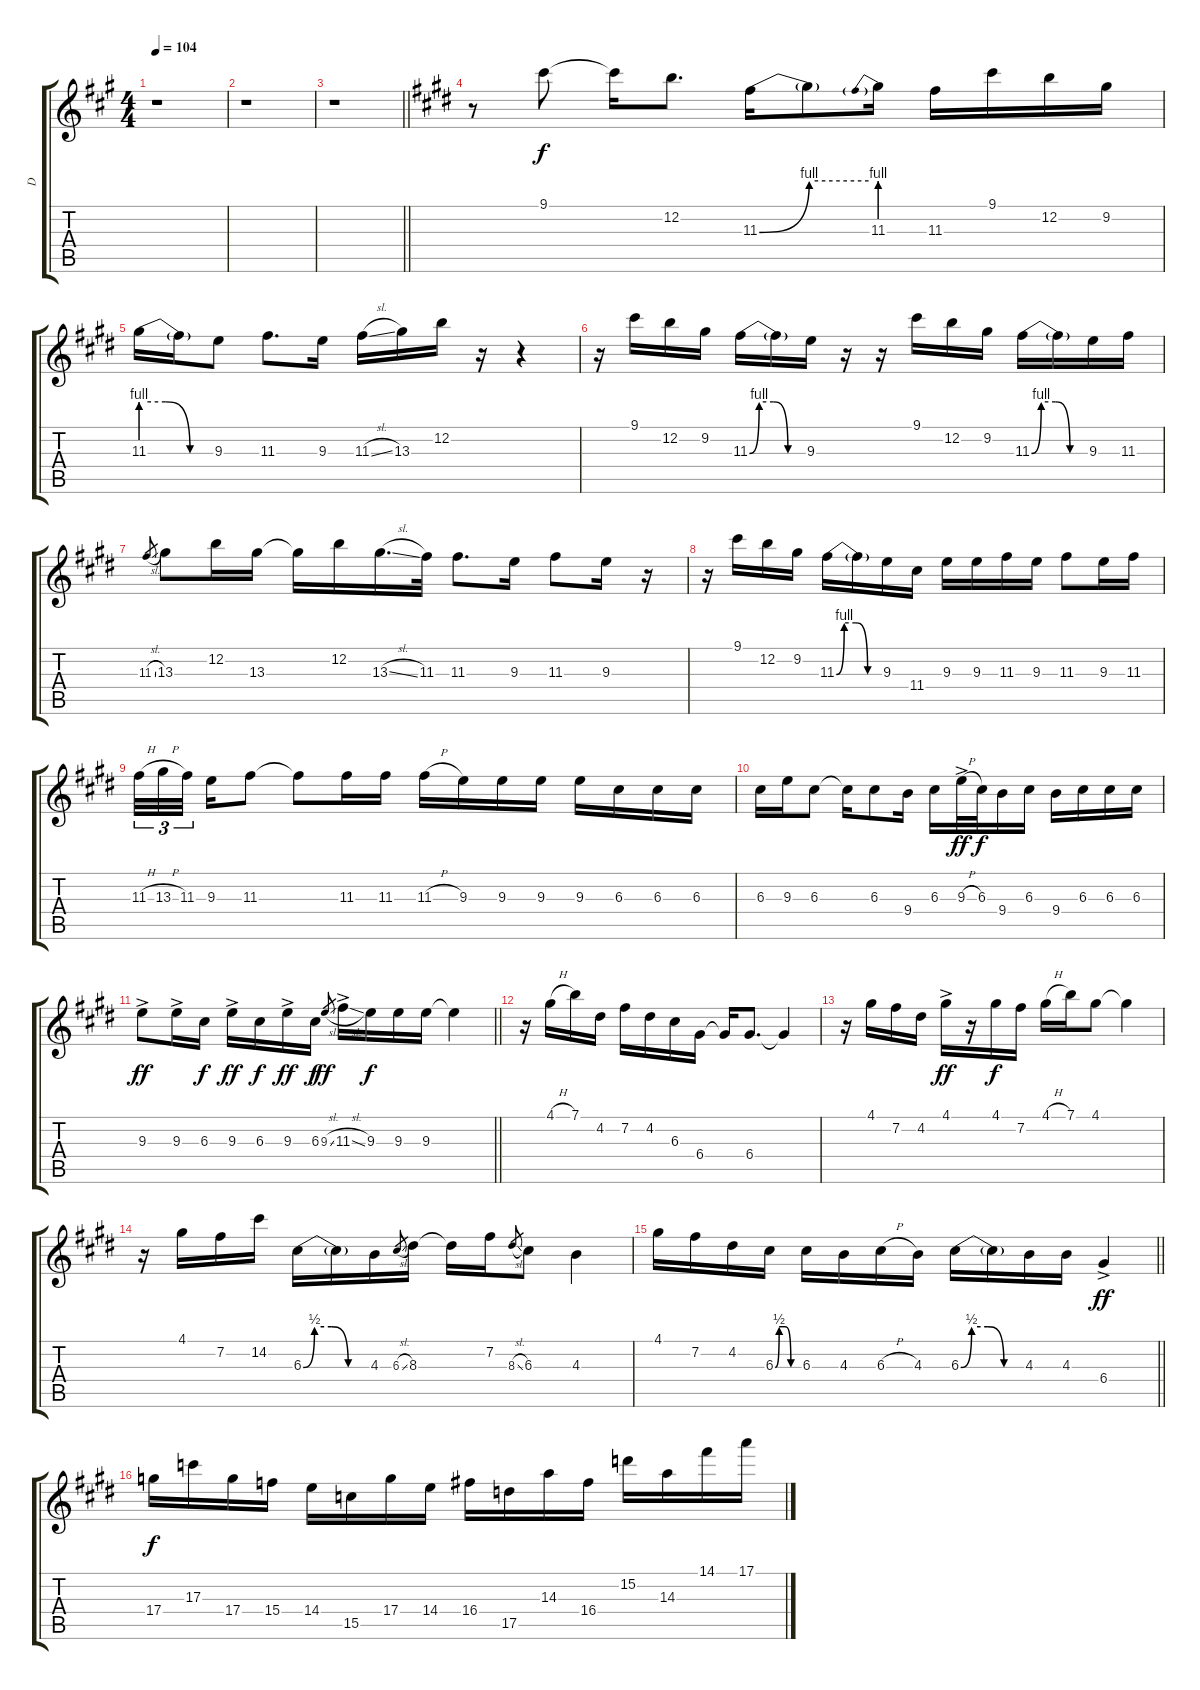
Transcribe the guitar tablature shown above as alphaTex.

\track ("D" "D") {instrument electricguitarjazz}
\staff {score tabs}
\tuning (E4 B3 G3 D3 A2 E2) {hide}
\ts (4 4)
\tempo 104
\clef g2
\ks a
r.1{dy f} |
r.1 |
\barLineRight lightlight
r.1 |
\ks e
r.8 9.1.8 9.1{t}.16 12.2.8{d} 11.3{be (bend 0 0 60 4)}.16 11.3{be (hold 0 4 60 4) t}.8 11.3{be (prebend 0 4 60 4)}.16 11.3.16 9.1.16 12.2.16 9.2.16 |
\ks c#minor
11.3{be (custom 0 4 20 4 40 0 60 0)}.16 11.3{t}.16 9.3.8 11.3.8{d} 9.3.16 11.3{sl}.16 13.3.16 12.2.16 r.16 r.4 |
\ks e
r.16 9.1.16 12.2.16 9.2.16 11.3{be (custom 0 0 10 4 25 4 40 0 60 0)}.16 11.3{t}.16 9.3.16 r.16 r.16 9.1.16 12.2.16 9.2.16 11.3{be (custom 0 0 10 4 25 4 40 0 60 0)}.16 11.3{t}.16 9.3.16 11.3.16 |
\ks c#minor
11.3{sl}.8{gr} 13.3.8 12.2.16 13.3.16 13.3{t}.16 12.2.16 13.3{sl}.16{d} 11.3.32 11.3.8{d} 9.3.16 11.3.8 9.3.16 r.16 |
\ks e
r.16 9.1.16 12.2.16 9.2.16 11.3{be (custom 0 0 10 4 25 4 40 0 60 0)}.16 11.3{t}.16 9.3.16 11.4.16 9.3.16 9.3.16 11.3.16 9.3.16 11.3.8 9.3.16 11.3.16 |
\ks c#minor
11.3{h}.32{tu (3 2)} 13.3{h}.32{tu (3 2)} 11.3.32{tu (3 2) beam splitsecondary} 9.3.16 11.3.8 11.3{t}.8 11.3.16 11.3.16 11.3{h}.16 9.3.16 9.3.16 9.3.16 9.3.16 6.3.16 6.3.16 6.3.16 |
\ks e
6.3.16 9.3.16 6.3.8 6.3{t}.16 6.3.8 9.4.16 6.3.16 9.3{h ac}.32{dy ff} 6.3.32{dy f} 9.4.16 6.3.16 9.4.16 6.3.16 6.3.16 6.3.16 |
\barLineRight lightlight
\ks c#minor
9.3{ac}.8{dy ff} 9.3{ac}.16 6.3.16{dy f} 9.3{ac}.16{dy ff} 6.3.16{dy f} 9.3{ac}.16{dy ff} 6.3.16{dy f} 9.3{sl}.8{gr dy ff} 11.3{sl ac}.16 9.3.16{dy f} 9.3.16 9.3.16 9.3{t}.4 |
\ks e
r.16 4.1{h}.16 7.1.16 4.2.16 7.2.16 4.2.16 6.3.16 6.4.16 6.4{t}.16 6.4.8{d} 6.4{t}.4 |
\ks c#minor
r.16 4.1.16 7.2.16 4.2.16 4.1{ac}.16{dy ff} r.16 4.1.16{dy f} 7.2.16 4.1{h}.16 7.1.16 4.1.8 4.1{t}.4 |
\ks e
r.16 4.1.16 7.2.16 14.2.16 6.3{be (custom 0 0 10 2 25 2 40 0 60 0)}.16 6.3{t}.16 4.3.16 6.3{sl}.8{gr} 8.3.16 8.3{t}.16 7.2.16 8.3{sl}.8{gr} 6.3.8 4.3.4 |
\barLineRight lightlight
\ks c#minor
4.1.16 7.2.16 4.2.16 6.3{be (custom 0 0 10 2 25 2 40 0 60 0)}.16 6.3.16 4.3.16 6.3{h}.16 4.3.16 6.3{be (custom 0 0 10 2 25 2 40 0 60 0)}.16 6.3{t}.16 4.3.16 4.3.16 6.4{ac}.4{dy ff} |
\ks e
17.4.16{dy f} 17.3.16 17.4.16 15.4.16 14.4.16 15.5.16 17.4.16 14.4.16 16.4.16 17.5.16 14.3.16 16.4.16 15.2.16 14.3.16 14.1.16 17.1.16
